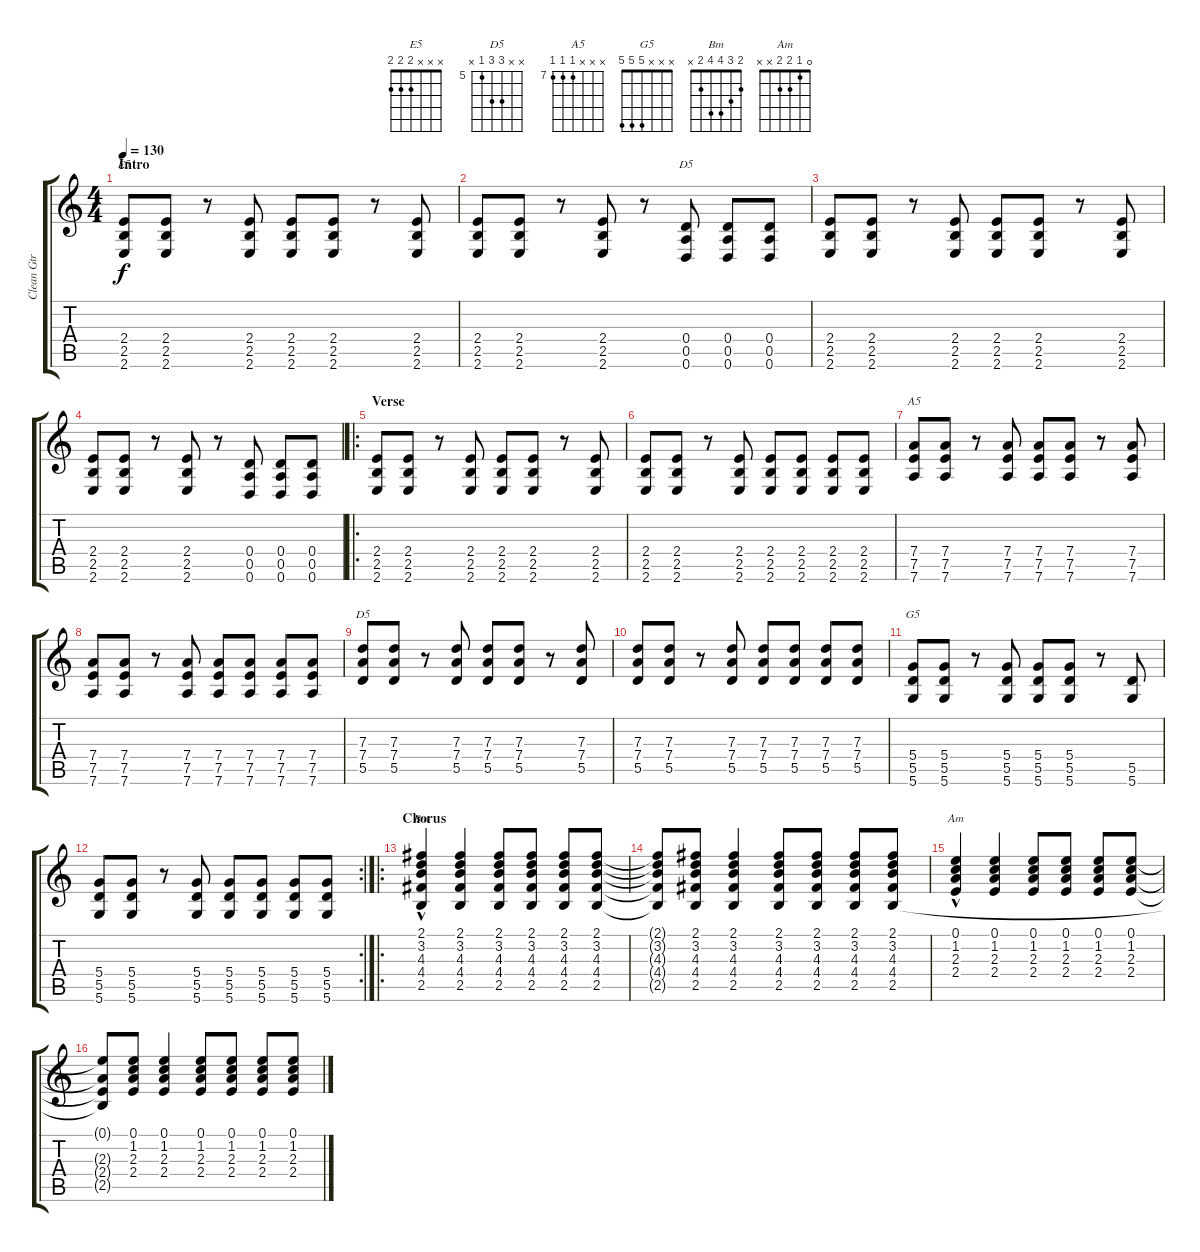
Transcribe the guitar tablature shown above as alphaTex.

\track ("Clean Gtr" "Clean Gtr") {instrument acousticguitarsteel}
\staff {score tabs}
\tuning (E4 B3 G3 D3 A2 D2) {hide}
\chord ("E5" x x x 2 2 2)
\chord ("D5" x x x 0 0 0)
\chord ("A5" x x x 7 7 7) {firstfret 7}
\chord ("D5" x x 7 7 5 x) {firstfret 5}
\chord ("G5" x x x 5 5 5)
\chord ("Bm" 2 3 4 4 2 x)
\chord ("Am" 0 1 2 2 x x)
\ts (4 4)
\section ("" "Intro")
\tempo 130
\clef g2
\ks c
(2.4 2.5 2.6).8{ch "E5" dy f instrument acousticguitarsteel} (2.4 2.5 2.6).8 r.8 (2.4 2.5 2.6).8 (2.4 2.5 2.6).8 (2.4 2.5 2.6).8 r.8 (2.4 2.5 2.6).8 |
(2.4 2.5 2.6).8 (2.4 2.5 2.6).8 r.8 (2.4 2.5 2.6).8 r.8 (0.4 0.5 0.6).8{ch "D5"} (0.4 0.5 0.6).8 (0.4 0.5 0.6).8 |
(2.4 2.5 2.6).8 (2.4 2.5 2.6).8 r.8 (2.4 2.5 2.6).8 (2.4 2.5 2.6).8 (2.4 2.5 2.6).8 r.8 (2.4 2.5 2.6).8 |
(2.4 2.5 2.6).8 (2.4 2.5 2.6).8 r.8 (2.4 2.5 2.6).8 r.8 (0.4 0.5 0.6).8 (0.4 0.5 0.6).8 (0.4 0.5 0.6).8 |
\ro
\section ("" "Verse")
(2.4 2.5 2.6).8 (2.4 2.5 2.6).8 r.8 (2.4 2.5 2.6).8 (2.4 2.5 2.6).8 (2.4 2.5 2.6).8 r.8 (2.4 2.5 2.6).8 |
(2.4 2.5 2.6).8 (2.4 2.5 2.6).8 r.8 (2.4 2.5 2.6).8 (2.4 2.5 2.6).8 (2.4 2.5 2.6).8 (2.4 2.5 2.6).8 (2.4 2.5 2.6).8 |
(7.4 7.5 7.6).8{ch "A5"} (7.4 7.5 7.6).8 r.8 (7.4 7.5 7.6).8 (7.4 7.5 7.6).8 (7.4 7.5 7.6).8 r.8 (7.4 7.5 7.6).8 |
(7.4 7.5 7.6).8 (7.4 7.5 7.6).8 r.8 (7.4 7.5 7.6).8 (7.4 7.5 7.6).8 (7.4 7.5 7.6).8 (7.4 7.5 7.6).8 (7.4 7.5 7.6).8 |
(7.3 7.4 5.5).8{ch "D5"} (7.3 7.4 5.5).8 r.8 (7.3 7.4 5.5).8 (7.3 7.4 5.5).8 (7.3 7.4 5.5).8 r.8 (7.3 7.4 5.5).8 |
(7.3 7.4 5.5).8 (7.3 7.4 5.5).8 r.8 (7.3 7.4 5.5).8 (7.3 7.4 5.5).8 (7.3 7.4 5.5).8 (7.3 7.4 5.5).8 (7.3 7.4 5.5).8 |
(5.4 5.5 5.6).8{ch "G5"} (5.4 5.5 5.6).8 r.8 (5.4 5.5 5.6).8 (5.4 5.5 5.6).8 (5.4 5.5 5.6).8 r.8 (5.5 5.6).8 |
\rc 2
(5.4 5.5 5.6).8 (5.4 5.5 5.6).8 r.8 (5.4 5.5 5.6).8 (5.4 5.5 5.6).8 (5.4 5.5 5.6).8 (5.4 5.5 5.6).8 (5.4 5.5 5.6).8 |
\ro
\section ("" "Chorus")
(2.1{hac} 3.2 4.3 4.4 2.5).4{ch "Bm"} (2.1 3.2 4.3 4.4 2.5).4 (2.1 3.2 4.3 4.4 2.5).8 (2.1 3.2 4.3 4.4 2.5).8 (2.1 3.2 4.3 4.4 2.5).8 (2.1 3.2 4.3 4.4 2.5).8 |
(2.1{t} 3.2{t} 4.3{t} 4.4{t} 2.5{t}).8 (2.1 3.2 4.3 4.4 2.5).8 (2.1 3.2 4.3 4.4 2.5).4 (2.1 3.2 4.3 4.4 2.5).8 (2.1 3.2 4.3 4.4 2.5).8 (2.1 3.2 4.3 4.4 2.5).8 (2.1 3.2 4.3 4.4 2.5).8 |
(0.1{hac} 1.2 2.3 2.4).4{ch "Am"} (0.1 1.2 2.3 2.4).4 (0.1 1.2 2.3 2.4).8 (0.1 1.2 2.3 2.4).8 (0.1 1.2 2.3 2.4).8 (0.1 1.2 2.3 2.4).8 |
(0.1{t} 2.3{t} 2.4{t} 2.5{t}).8 (0.1 1.2 2.3 2.4).8 (0.1 1.2 2.3 2.4).4 (0.1 1.2 2.3 2.4).8 (0.1 1.2 2.3 2.4).8 (0.1 1.2 2.3 2.4).8 (0.1 1.2 2.3 2.4).8
